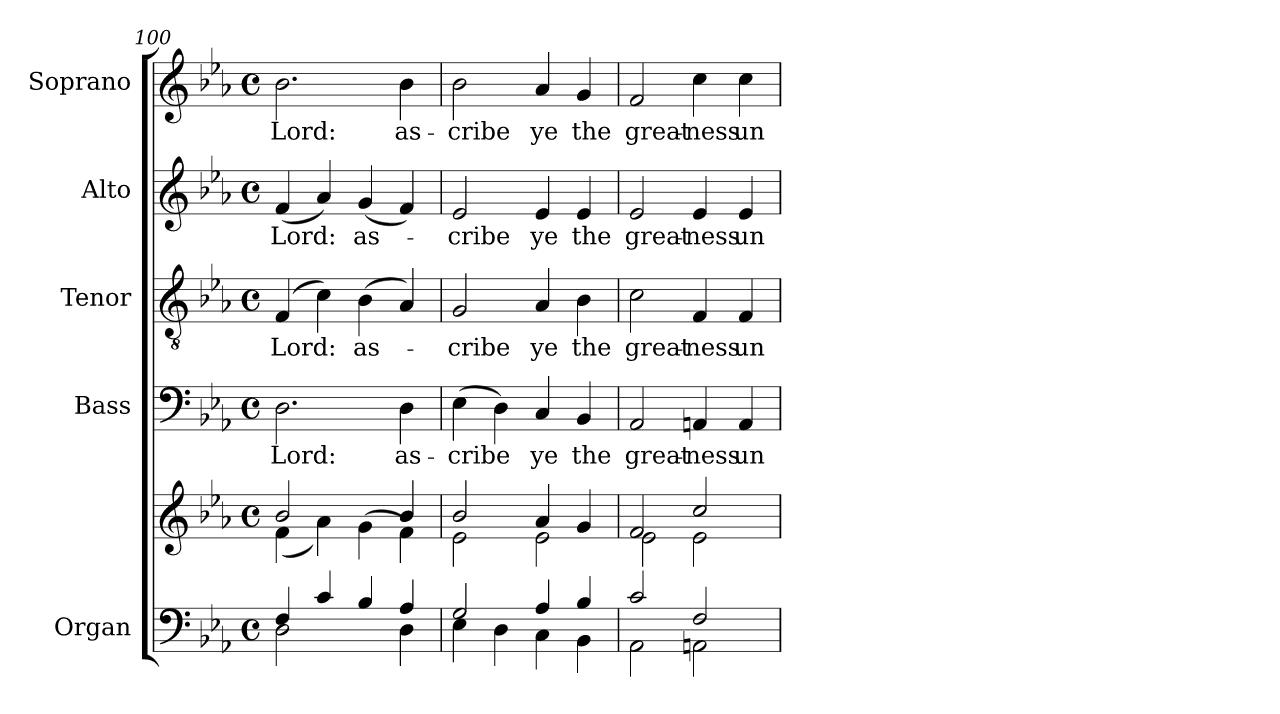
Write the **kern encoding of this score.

**kern	**kern	**kern	**text	**kern	**text	**kern	**text	**kern	**text
*part5	*part5	*part4	*part4	*part3	*part3	*part2	*part2	*part1	*part1
*staff6	*staff5	*staff4	*staff4	*staff3	*staff3	*staff2	*staff2	*staff1	*staff1
*I"Organ	*	*I"Bass	*	*I"Tenor	*	*I"Alto	*	*I"Soprano	*
*I'Org.	*	*I'B.	*	*I'T.	*	*I'A.	*	*I'S.	*
!!LO:LB:g=z
*clefF4	*clefG2	*clefF4	*	*clefGv2	*	*clefG2	*	*clefG2	*
*	*	*	*	*ITrd7c12	*	*	*	*	*
*k[b-e-a-]	*k[b-e-a-]	*k[b-e-a-]	*	*k[b-e-a-]	*	*k[b-e-a-]	*	*k[b-e-a-]	*
*E-:	*E-:	*E-:	*	*E-:	*	*E-:	*	*E-:	*
*M4/4	*M4/4	*M4/4	*	*M4/4	*	*M4/4	*	*M4/4	*
*met(c)	*met(c)	*met(c)	*	*met(c)	*	*met(c)	*	*met(c)	*
=100	=100	=100	=100	=100	=100	=100	=100	=100	=100
*^	*^	*	*	*	*	*	*	*	*
!	!	!	!	!	!LO:LY:b:color=#000000	!	!	!	!	!	!
!	!	!	!	!	!	!	!LO:LY:b:color=#000000	!	!	!	!
!	!	!	!	!	!	!	!	!	!LO:LY:b:color=#000000	!	!
!	!	!	!	!	!	!	!	!	!	!	!LO:LY:b:color=#000000
4Fi/	2Di\	2b-i/	(4fi\	2.Di\	Lord:	(4FFi/	Lord:	(4fi/	Lord:	2.b-i\	Lord:
4ci/	.	.	4a-i\)	.	.	4Ci\)	.	4a-i/)	.	.	.
!	!	!	!	!	!	!	!LO:LY:b:color=#000000	!	!	!	!
!	!	!	!	!	!	!	!	!	!LO:LY:b:color=#000000	!	!
4B-i/	4ryy	4ryy	(4gi\	.	.	(4BB-i\	as-	(4gi/	as-	.	.
!	!	!	!	!	!LO:LY:b:color=#000000	!	!	!	!	!	!
!	!	!	!	!	!	!	!	!	!	!	!LO:LY:b:color=#000000
4A-i/	4Di\	4b-i/	4fi\)	4Di\	as-	4AA-i/)	.	4fi/)	.	4b-i\	as-
=101	=101	=101	=101	=101	=101	=101	=101	=101	=101	=101	=101
!	!	!	!	!	!LO:LY:b:color=#000000	!	!	!	!	!	!
!	!	!	!	!	!	!	!LO:LY:b:color=#000000	!	!	!	!
!	!	!	!	!	!	!	!	!	!LO:LY:b:color=#000000	!	!
!	!	!	!	!	!	!	!	!	!	!	!LO:LY:b:color=#000000
2Gi/	4E-i\	2b-i/	2e-i\	(4E-i\	-cribe	2GGi/	-cribe	2e-i/	-cribe	2b-i\	-cribe
.	4Di\	.	.	4Di\)	.	.	.	.	.	.	.
!	!	!	!	!	!LO:LY:b:color=#000000	!	!	!	!	!	!
!	!	!	!	!	!	!	!LO:LY:b:color=#000000	!	!	!	!
!	!	!	!	!	!	!	!	!	!LO:LY:b:color=#000000	!	!
!	!	!	!	!	!	!	!	!	!	!	!LO:LY:b:color=#000000
4A-i/	4Ci\	4a-i/	2e-i\	4Ci/	ye	4AA-i/	ye	4e-i/	ye	4a-i/	ye
!	!	!	!	!	!LO:LY:b:color=#000000	!	!	!	!	!	!
!	!	!	!	!	!	!	!LO:LY:b:color=#000000	!	!	!	!
!	!	!	!	!	!	!	!	!	!LO:LY:b:color=#000000	!	!
!	!	!	!	!	!	!	!	!	!	!	!LO:LY:b:color=#000000
4B-i/	4BB-i\	4gi/	.	4BB-i/	the	4BB-i\	the	4e-i/	the	4gi/	the
=102	=102	=102	=102	=102	=102	=102	=102	=102	=102	=102	=102
!	!	!	!	!	!LO:LY:b:color=#000000	!	!	!	!	!	!
!	!	!	!	!	!	!	!LO:LY:b:color=#000000	!	!	!	!
!	!	!	!	!	!	!	!	!	!LO:LY:b:color=#000000	!	!
!	!	!	!	!	!	!	!	!	!	!	!LO:LY:b:color=#000000
2ci/	2AA-i\	2fi/	2e-i\	2AA-i/	great-	2Ci\	great-	2e-i/	great-	2fi/	great-
!	!	!	!	!	!LO:LY:b:color=#000000	!	!	!	!	!	!
!	!	!	!	!	!	!	!LO:LY:b:color=#000000	!	!	!	!
!	!	!	!	!	!	!	!	!	!LO:LY:b:color=#000000	!	!
!	!	!	!	!	!	!	!	!	!	!	!LO:LY:b:color=#000000
2Fi/	2AAni\	2cci/	2e-i\	4AAni/	-ness	4FFi/	-ness	4e-i/	-ness	4cci\	-ness
!	!	!	!	!	!LO:LY:b:color=#000000	!	!	!	!	!	!
!	!	!	!	!	!	!	!LO:LY:b:color=#000000	!	!	!	!
!	!	!	!	!	!	!	!	!	!LO:LY:b:color=#000000	!	!
!	!	!	!	!	!	!	!	!	!	!	!LO:LY:b:color=#000000
.	.	.	.	4AAi/	un-	4FFi/	un-	4e-i/	un-	4cci\	un-
*v	*v	*	*	*	*	*	*	*	*	*	*
*	*v	*v	*	*	*	*	*	*	*	*
=	=	=	=	=	=	=	=	=	=
*-	*-	*-	*-	*-	*-	*-	*-	*-	*-
